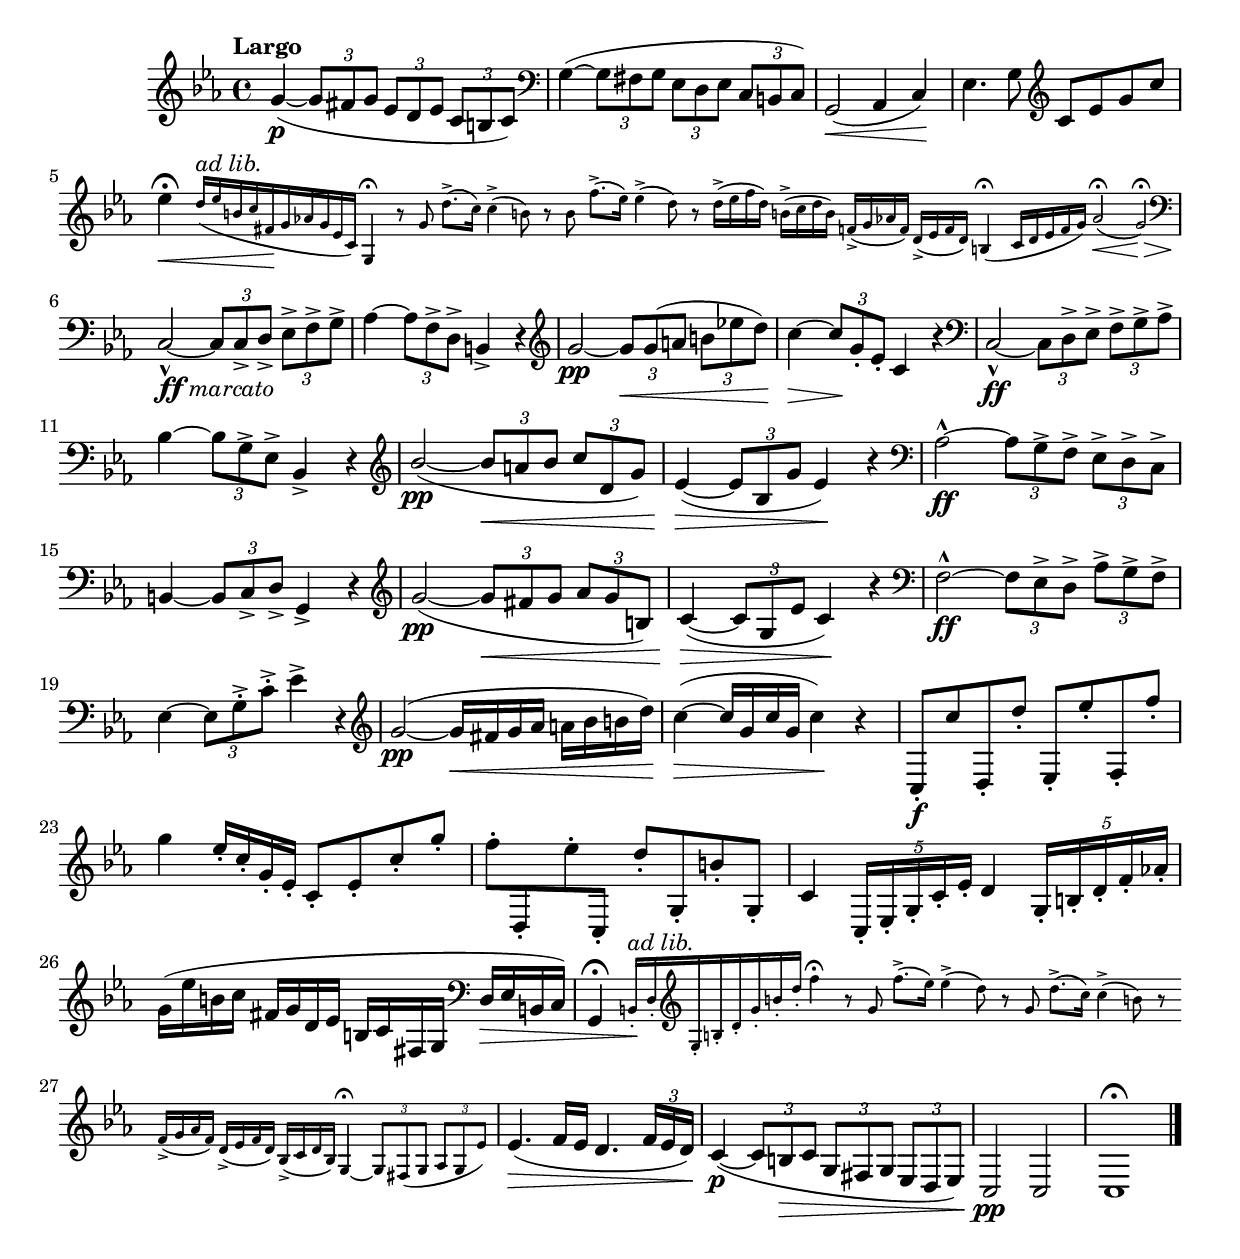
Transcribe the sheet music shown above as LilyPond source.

\version "2.22.0"

\include "settings.ily"

\language "english"

\relative {
  \transposition f

  \tempo "Largo"

  \key c \minor
  \time 4/4

  g'4~( \p \tuplet 3/2 4 { g8 f-sharp g e-flat d e-flat c b c) } |
  \clef \bass-clef-name g4~( \tuplet 3/2 4 { g8 f-sharp g e-flat d e-flat c b c) }  |
  g2( \< a-flat4 c) \! |
  e-flat4. g8 #(if (not (string=? bass-clef-name "bass^8")) #{ \clef "treble" #}) c e-flat g #(if (string=? bass-clef-name "bass^8") #{ \clef "treble" #}) c |

  \barNumberCheck #5
  \cadenzaOn
  e-flat4\fermata \<
  \magnifyMusic \cadenza-magnification {
    d16^\markup { \normalsize \italic "ad lib." }([ e-flat b c f-sharp, \! g a-flat! g e-flat c]) g4\fermata r8 g' d'8.->([ c16]) \!
    c4->( b-natural!8) r b f'8.->([ e-flat16])
    e-flat4->( d8) r8
    d16->([ e-flat f d]) b-natural!->([ c d b]) f->([ g a-flat! f]) d->([ e-flat f d])
    b4\fermata( c16[ d e-flat f g])
    a-flat2\fermata( \< g\fermata) \>
  }
  \cadenzaOff \bar "|"
  \set Score.currentBarNumber = #6

  \clef \bass-clef-name c,,2-^~ \tweak X-offset #0 #(make-dynamic-script (markup #:dynamic "ff" #:normal-text (#:italic "marcato"))) \tuplet 3/2 4 { c8 c-> d-> e-flat-> f-> g-> } |
  a-flat4~ \tuplet 3/2 { a-flat8 f-> d-> } b4-> r |
  \clef "treble" g''2~ \pp \tuplet 3/2 4 { \tupletDown g8 \< g( a \tupletNeutral b e-flat! d) } |
  c4~ \> \tuplet 3/2 { c8 \! g-. e-flat-. } c4 r |
  \clef \bass-clef-name c,2-^~ \ff \tuplet 3/2 4 { c8 d-> e-flat-> f-> g-> a-flat-> } |
  b-flat4~ \tuplet 3/2 { b-flat8 g-> e-flat-> } b-flat4-> r |
  \clef "treble" \once \stemUp b-flat''2~( \pp \tuplet 3/2 4 { b-flat8 \< a b-flat c d, g) } |
  e-flat4~( \> \tuplet 3/2 { e-flat8 b-flat g' } e-flat4) \! r |
  \clef \bass-clef-name a-flat,2-^~ \ff \tuplet 3/2 4 { a-flat8 g-> f-> e-flat-> d-> c-> } |
  b4~ \tuplet 3/2 { b8 c-> d-> } g,4-> r |
  \clef "treble" g''2~( \pp \tuplet 3/2 4 { g8 \< f-sharp g a-flat g b,) } |
  c4~( \> \tuplet 3/2 { c8 g e-flat' } c4) \! r |
  \clef \bass-clef-name f,2-^~ \ff \tuplet 3/2 4 { f8 e-flat-> d-> a-flat'-> g-> f-> } |
  e-flat4~ \tuplet 3/2 { e-flat8 g-.-> c-.-> } e-flat4-> r |
  \clef "treble" g2~( \pp g16 \< f-sharp g a-flat a b-flat b d) |
  c4~( \> c16 g c g c4) \! r |

  c,,8-. \f c'' d,,-. d''-. e-flat,,-. e-flat''-. f,,-. f''-. |
  g4 e-flat16-. c-. g-. e-flat-. c8-. e-flat-. c'-. g'-. |
  % Override beam damping so the kneed beam does not collide with the Middle C
  % ledger line.
  \once \override Beam.damping = #4 f8-. d,,-. e-flat''-. c,,-. d''-. g,,-. b'-. g,-. |
  c4 \tuplet 5/4 { c,16-. e-flat-. g-. c-. e-flat-. } d4 \tuplet 5/4 { g,16-. b-. d-. f-. a-flat!-. } |
  g16( e-flat' b c f-sharp, g d e-flat b c f-sharp, g \clef \bass-clef-name d \> e-flat b c) |

  \barNumberCheck #27
  \cadenzaOn
  g4\fermata
  \magnifyMusic \cadenza-magnification {
    b16-.^\markup { \normalsize \italic "ad lib." }[ \! d-. #(if (not (string=? bass-clef-name "bass^8")) #{ \clef "treble" #}) g-. b-. d-. g-. #(if (string=? bass-clef-name "bass^8") #{ \clef "treble" #}) b-. d-.] f4\fermata r8 g, f'8.->([ e-flat16])
    e-flat4->( d8) r g, d'8.->([ c16])
    c4->( b-natural!8) r8 \bar ""
    f16->([ g a-flat f]) d->([ e-flat f d]) b->([ c d b])
    g4\fermata~ \tuplet 3/2 4 { g8[ f-sharp( g] a-flat[ g e-flat']) }
  }
  \cadenzaOff \bar "|"
  \set Score.currentBarNumber = #28

  e-flat4.( \> f16 e-flat d4. \tuplet 3/2 { f16 e-flat d }) |
  c4~( \p \tuplet 3/2 4 { c8 b \> c g f-sharp g e-flat d e-flat }) |
  c2 \pp c2 |
  c1\fermata | \bar "|."
}
